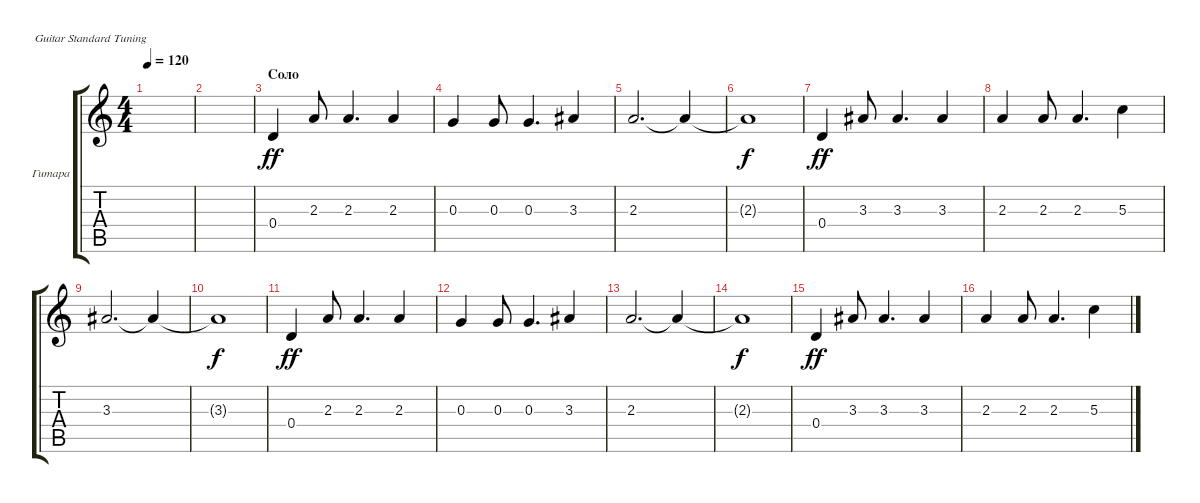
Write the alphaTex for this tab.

\defaultSystemsLayout 4
\bracketExtendMode groupsimilarinstruments
\firstSystemTrackNameOrientation horizontal
\otherSystemsTrackNameOrientation horizontal
\track ("Ю.Каспарян (Overdrive)" "Гитара") {instrument electricguitarclean}
\staff {score tabs}
\tuning (E4 B3 G3 D3 A2 E2)
\ts (4 4)
\tempo 120
\clef g2
\ks c
|
|
\section ("" "Соло")
0.4.4{dy ff} 2.3.8 2.3.4{d} 2.3.4 |
0.3.4 0.3.8 0.3.4{d} 3.3.4 |
2.3.2{d} 2.3{t}.4 |
2.3{t}.1{dy f} |
0.4.4{dy ff} 3.3.8 3.3.4{d} 3.3.4 |
2.3.4 2.3.8 2.3.4{d} 5.3.4 |
3.3.2{d} 3.3{t}.4 |
3.3{t}.1{dy f} |
0.4.4{dy ff} 2.3.8 2.3.4{d} 2.3.4 |
0.3.4 0.3.8 0.3.4{d} 3.3.4 |
2.3.2{d} 2.3{t}.4 |
2.3{t}.1{dy f} |
0.4.4{dy ff} 3.3.8 3.3.4{d} 3.3.4 |
2.3.4 2.3.8 2.3.4{d} 5.3.4
